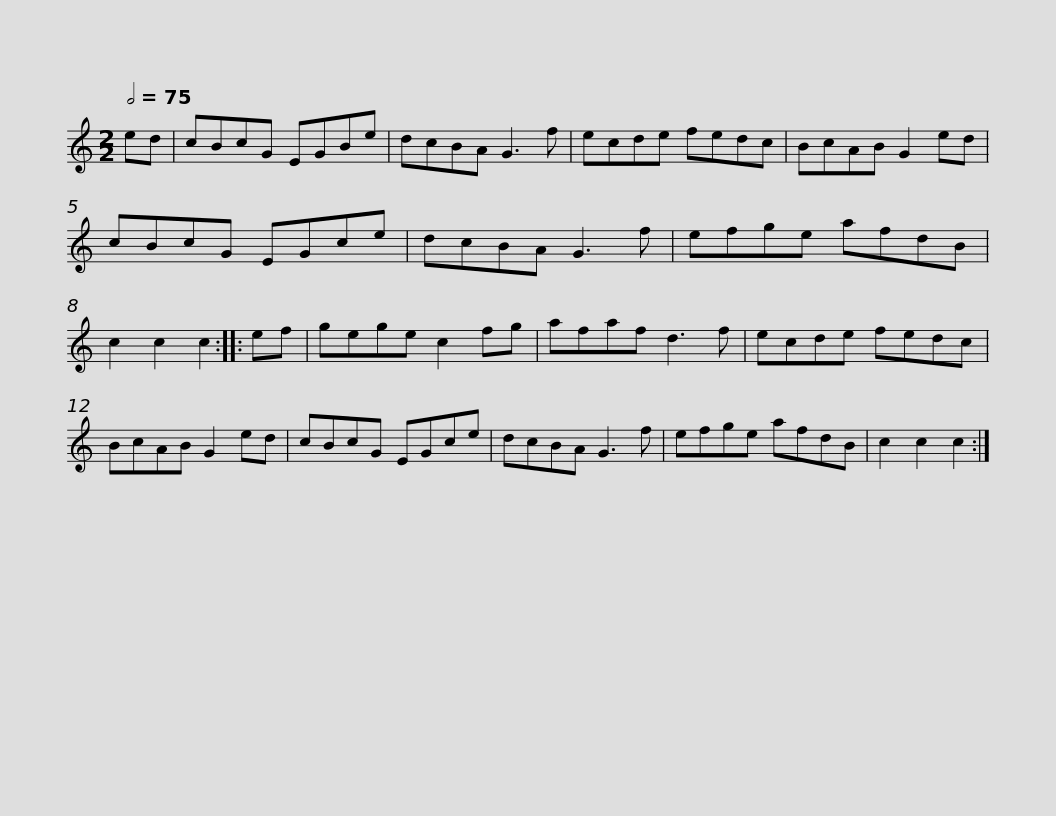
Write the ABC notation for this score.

X:1
L:1/8
Q:1/2=75
M:2/2
I:linebreak $
K:C
V:1 treble
V:1
 ed | cBcG EGBe | dcBA G3 f | ecde fedc | BcAB G2 ed | %5
 cBcG EGce | dcBA G3 f |$ efge afdB | c2 c2 c2 :: ef | %10
 gege c2 fg | afaf d3 f | ecde fedc | BcAB G2 ed |$ cBcG EGce | %15
 dcBA G3 f | efge afdB | c2 c2 c2 :| %18
